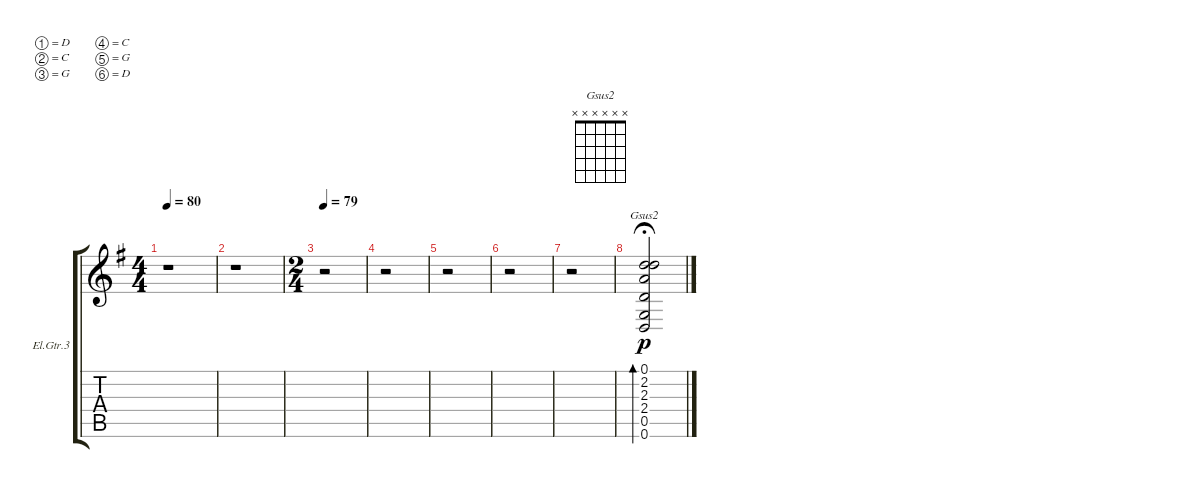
\bracketExtendMode groupsimilarinstruments
\firstSystemTrackNameOrientation horizontal
\otherSystemsTrackNameOrientation horizontal
\track ("Electric guitar, delays" "El.Gtr.3") {instrument overdrivenguitar}
\staff {score tabs}
\tuning (D4 C4 G3 C3 G2 D2)
\chord ("Gsus2" x x x x x x)
\ts (4 4)
\tempo 80
\clef g2
\ks g
r.1{dy mf} |
r.1 |
\ts (2 4)
\beaming (8 2 2)
\tempo 79
r.2 |
r.2 |
r.2 |
\tempo (79 hide)
r.2 |
\tempo (40 0.5 hide)
r.2 |
(0.6 0.5 2.4 2.3 2.2 0.1).2{bd 237 ch "Gsus2" dy p fermata (medium 0.5)}
